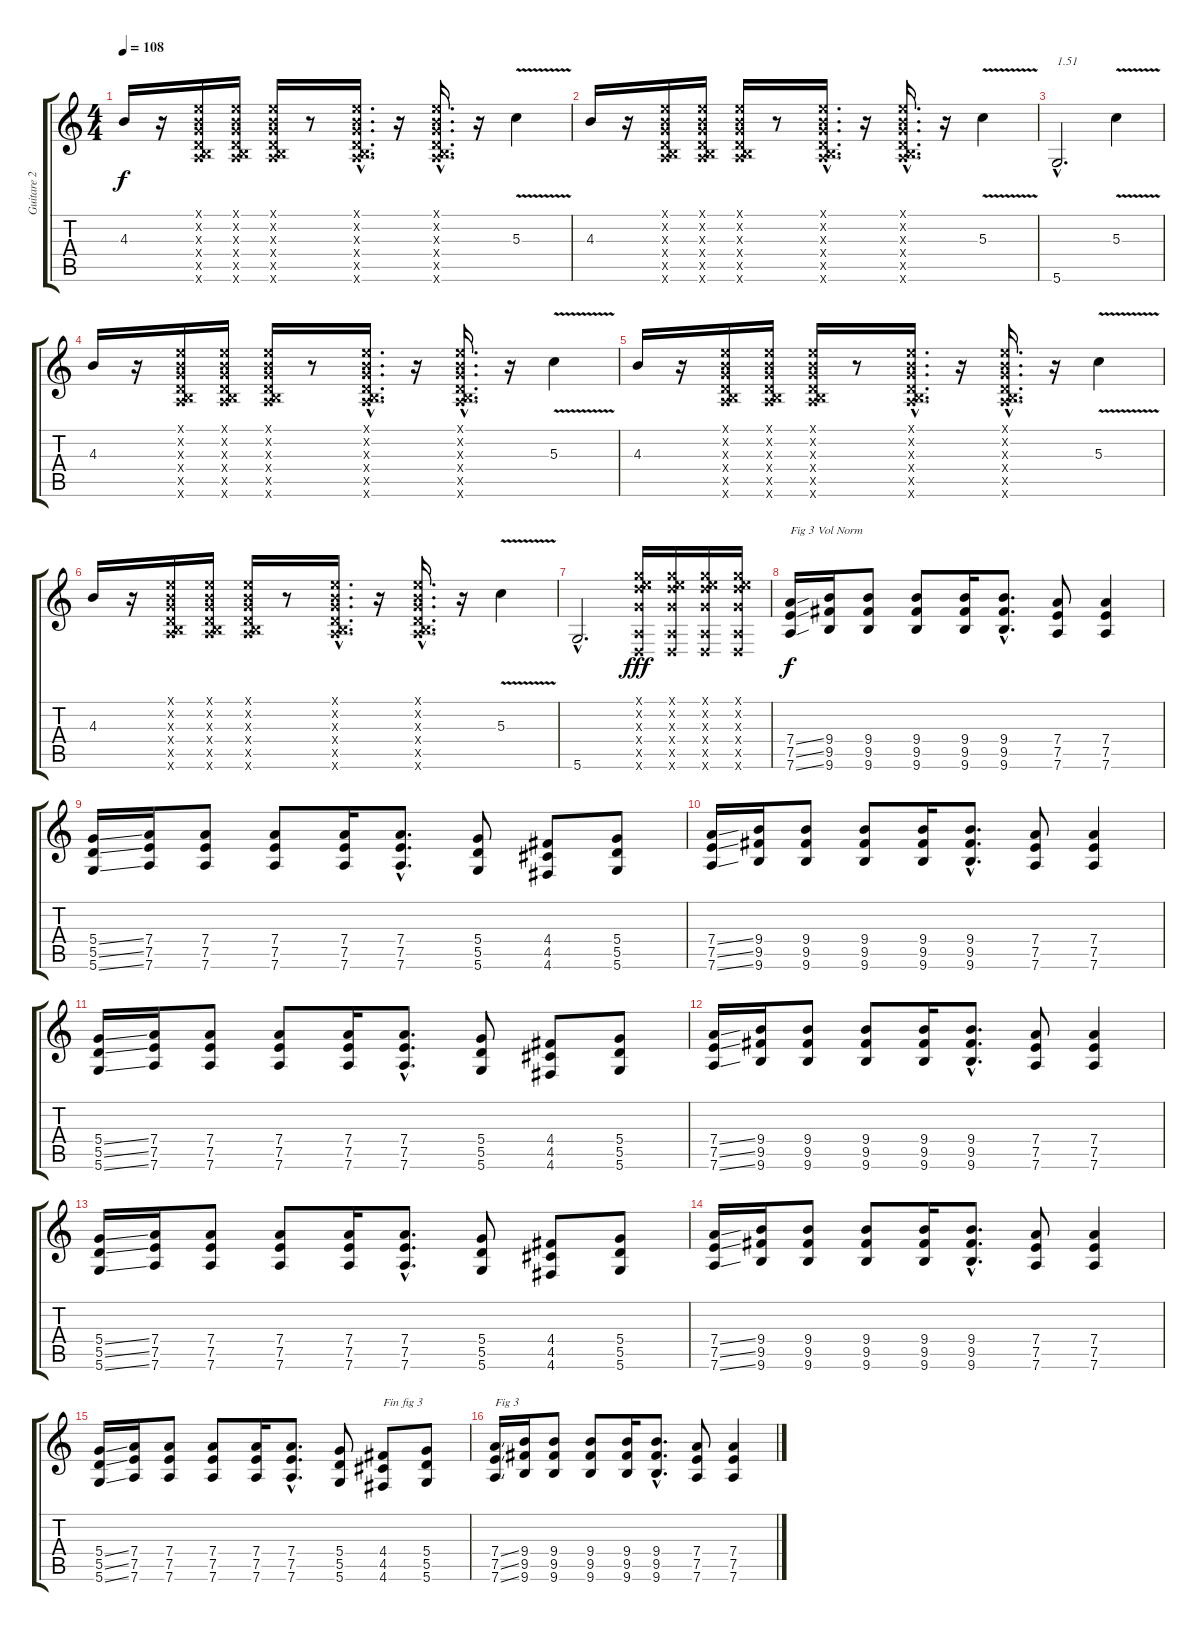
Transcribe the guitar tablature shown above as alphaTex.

\track ("Guitare 2 Dr-D" "Guitare 2 ") {instrument distortionguitar}
\staff {score tabs}
\tuning (E4 B3 G3 D3 A2 D2) {hide}
\ts (4 4)
\tempo 108
\clef g2
\ks c
4.3.16{dy f} r.16 (0.1{x} 0.2{x} 0.3{x} 0.4{x} 0.5{x} 9.6{x}).16 (0.1{x} 0.2{x} 0.3{x} 0.4{x} 0.5{x} 9.6{x}).16 (0.1{x} 0.2{x} 0.3{x} 0.4{x} 0.5{x} 9.6{x}).16 r.8 (0.1{hac x} 0.2{hac x} 0.3{hac x} 0.4{hac x} 0.5{hac x} 9.6{hac x}).16{d} r.16 (0.1{hac x} 0.2{hac x} 0.3{hac x} 0.4{hac x} 0.5{hac x} 9.6{hac x}).16{d} r.16 5.3{v}.4 |
4.3.16 r.16 (0.1{x} 0.2{x} 0.3{x} 0.4{x} 0.5{x} 9.6{x}).16 (0.1{x} 0.2{x} 0.3{x} 0.4{x} 0.5{x} 9.6{x}).16 (0.1{x} 0.2{x} 0.3{x} 0.4{x} 0.5{x} 9.6{x}).16 r.8 (0.1{hac x} 0.2{hac x} 0.3{hac x} 0.4{hac x} 0.5{hac x} 9.6{hac x}).16{d} r.16 (0.1{hac x} 0.2{hac x} 0.3{hac x} 0.4{hac x} 0.5{hac x} 9.6{hac x}).16{d} r.16 5.3{v}.4 |
5.6{hac}.2{d txt "1.51"} 5.3{v}.4 |
4.3.16 r.16 (0.1{x} 0.2{x} 0.3{x} 0.4{x} 0.5{x} 9.6{x}).16 (0.1{x} 0.2{x} 0.3{x} 0.4{x} 0.5{x} 9.6{x}).16 (0.1{x} 0.2{x} 0.3{x} 0.4{x} 0.5{x} 9.6{x}).16 r.8 (0.1{hac x} 0.2{hac x} 0.3{hac x} 0.4{hac x} 0.5{hac x} 9.6{hac x}).16{d} r.16 (0.1{hac x} 0.2{hac x} 0.3{hac x} 0.4{hac x} 0.5{hac x} 9.6{hac x}).16{d} r.16 5.3{v}.4 |
4.3.16 r.16 (0.1{x} 0.2{x} 0.3{x} 0.4{x} 0.5{x} 9.6{x}).16 (0.1{x} 0.2{x} 0.3{x} 0.4{x} 0.5{x} 9.6{x}).16 (0.1{x} 0.2{x} 0.3{x} 0.4{x} 0.5{x} 9.6{x}).16 r.8 (0.1{hac x} 0.2{hac x} 0.3{hac x} 0.4{hac x} 0.5{hac x} 9.6{hac x}).16{d} r.16 (0.1{hac x} 0.2{hac x} 0.3{hac x} 0.4{hac x} 0.5{hac x} 9.6{hac x}).16{d} r.16 5.3{v}.4 |
4.3.16 r.16 (0.1{x} 0.2{x} 0.3{x} 0.4{x} 0.5{x} 9.6{x}).16 (0.1{x} 0.2{x} 0.3{x} 0.4{x} 0.5{x} 9.6{x}).16 (0.1{x} 0.2{x} 0.3{x} 0.4{x} 0.5{x} 9.6{x}).16 r.8 (0.1{hac x} 0.2{hac x} 0.3{hac x} 0.4{hac x} 0.5{hac x} 9.6{hac x}).16{d} r.16 (0.1{hac x} 0.2{hac x} 0.3{hac x} 0.4{hac x} 0.5{hac x} 9.6{hac x}).16{d} r.16 5.3{v}.4 |
5.6{hac}.2{d} (0.1{x} 8.2{x} 7.3{x} 5.4{x} 0.5{x} 0.6{x}).16{dy fff} (0.1{x} 8.2{x} 7.3{x} 5.4{x} 0.5{x} 0.6{x}).16 (0.1{x} 8.2{x} 7.3{x} 5.4{x} 0.5{x} 0.6{x}).16 (0.1{x} 8.2{x} 7.3{x} 5.4{x} 0.5{x} 0.6{x}).16 |
(7.4{ss} 7.5{ss} 7.6{ss}).16{txt "Fig 3 Vol Norm" dy f} (9.4 9.5 9.6).16 (9.4 9.5 9.6).8 (9.4 9.5 9.6).8 (9.4 9.5 9.6).16 (9.4{hac} 9.5{hac} 9.6{hac}).8{d} (7.4 7.5 7.6).8 (7.4 7.5 7.6).4 |
(5.4{ss} 5.5{ss} 5.6{ss}).16 (7.4 7.5 7.6).16 (7.4 7.5 7.6).8 (7.4 7.5 7.6).8 (7.4 7.5 7.6).16 (7.4{hac} 7.5{hac} 7.6{hac}).8{d} (5.4 5.5 5.6).8 (4.4 4.5 4.6).8 (5.4 5.5 5.6).8 |
(7.4{ss} 7.5{ss} 7.6{ss}).16 (9.4 9.5 9.6).16 (9.4 9.5 9.6).8 (9.4 9.5 9.6).8 (9.4 9.5 9.6).16 (9.4{hac} 9.5{hac} 9.6{hac}).8{d} (7.4 7.5 7.6).8 (7.4 7.5 7.6).4 |
(5.4{ss} 5.5{ss} 5.6{ss}).16 (7.4 7.5 7.6).16 (7.4 7.5 7.6).8 (7.4 7.5 7.6).8 (7.4 7.5 7.6).16 (7.4{hac} 7.5{hac} 7.6{hac}).8{d} (5.4 5.5 5.6).8 (4.4 4.5 4.6).8 (5.4 5.5 5.6).8 |
(7.4{ss} 7.5{ss} 7.6{ss}).16 (9.4 9.5 9.6).16 (9.4 9.5 9.6).8 (9.4 9.5 9.6).8 (9.4 9.5 9.6).16 (9.4{hac} 9.5{hac} 9.6{hac}).8{d} (7.4 7.5 7.6).8 (7.4 7.5 7.6).4 |
(5.4{ss} 5.5{ss} 5.6{ss}).16 (7.4 7.5 7.6).16 (7.4 7.5 7.6).8 (7.4 7.5 7.6).8 (7.4 7.5 7.6).16 (7.4{hac} 7.5{hac} 7.6{hac}).8{d} (5.4 5.5 5.6).8 (4.4 4.5 4.6).8 (5.4 5.5 5.6).8 |
(7.4{ss} 7.5{ss} 7.6{ss}).16 (9.4 9.5 9.6).16 (9.4 9.5 9.6).8 (9.4 9.5 9.6).8 (9.4 9.5 9.6).16 (9.4{hac} 9.5{hac} 9.6{hac}).8{d} (7.4 7.5 7.6).8 (7.4 7.5 7.6).4 |
(5.4{ss} 5.5{ss} 5.6{ss}).16 (7.4 7.5 7.6).16 (7.4 7.5 7.6).8 (7.4 7.5 7.6).8 (7.4 7.5 7.6).16 (7.4{hac} 7.5{hac} 7.6{hac}).8{d} (5.4 5.5 5.6).8 (4.4 4.5 4.6).8{txt "Fin fig 3"} (5.4 5.5 5.6).8 |
(7.4{ss} 7.5{ss} 7.6{ss}).16{txt "Fig 3"} (9.4 9.5 9.6).16 (9.4 9.5 9.6).8 (9.4 9.5 9.6).8 (9.4 9.5 9.6).16 (9.4{hac} 9.5{hac} 9.6{hac}).8{d} (7.4 7.5 7.6).8 (7.4 7.5 7.6).4
